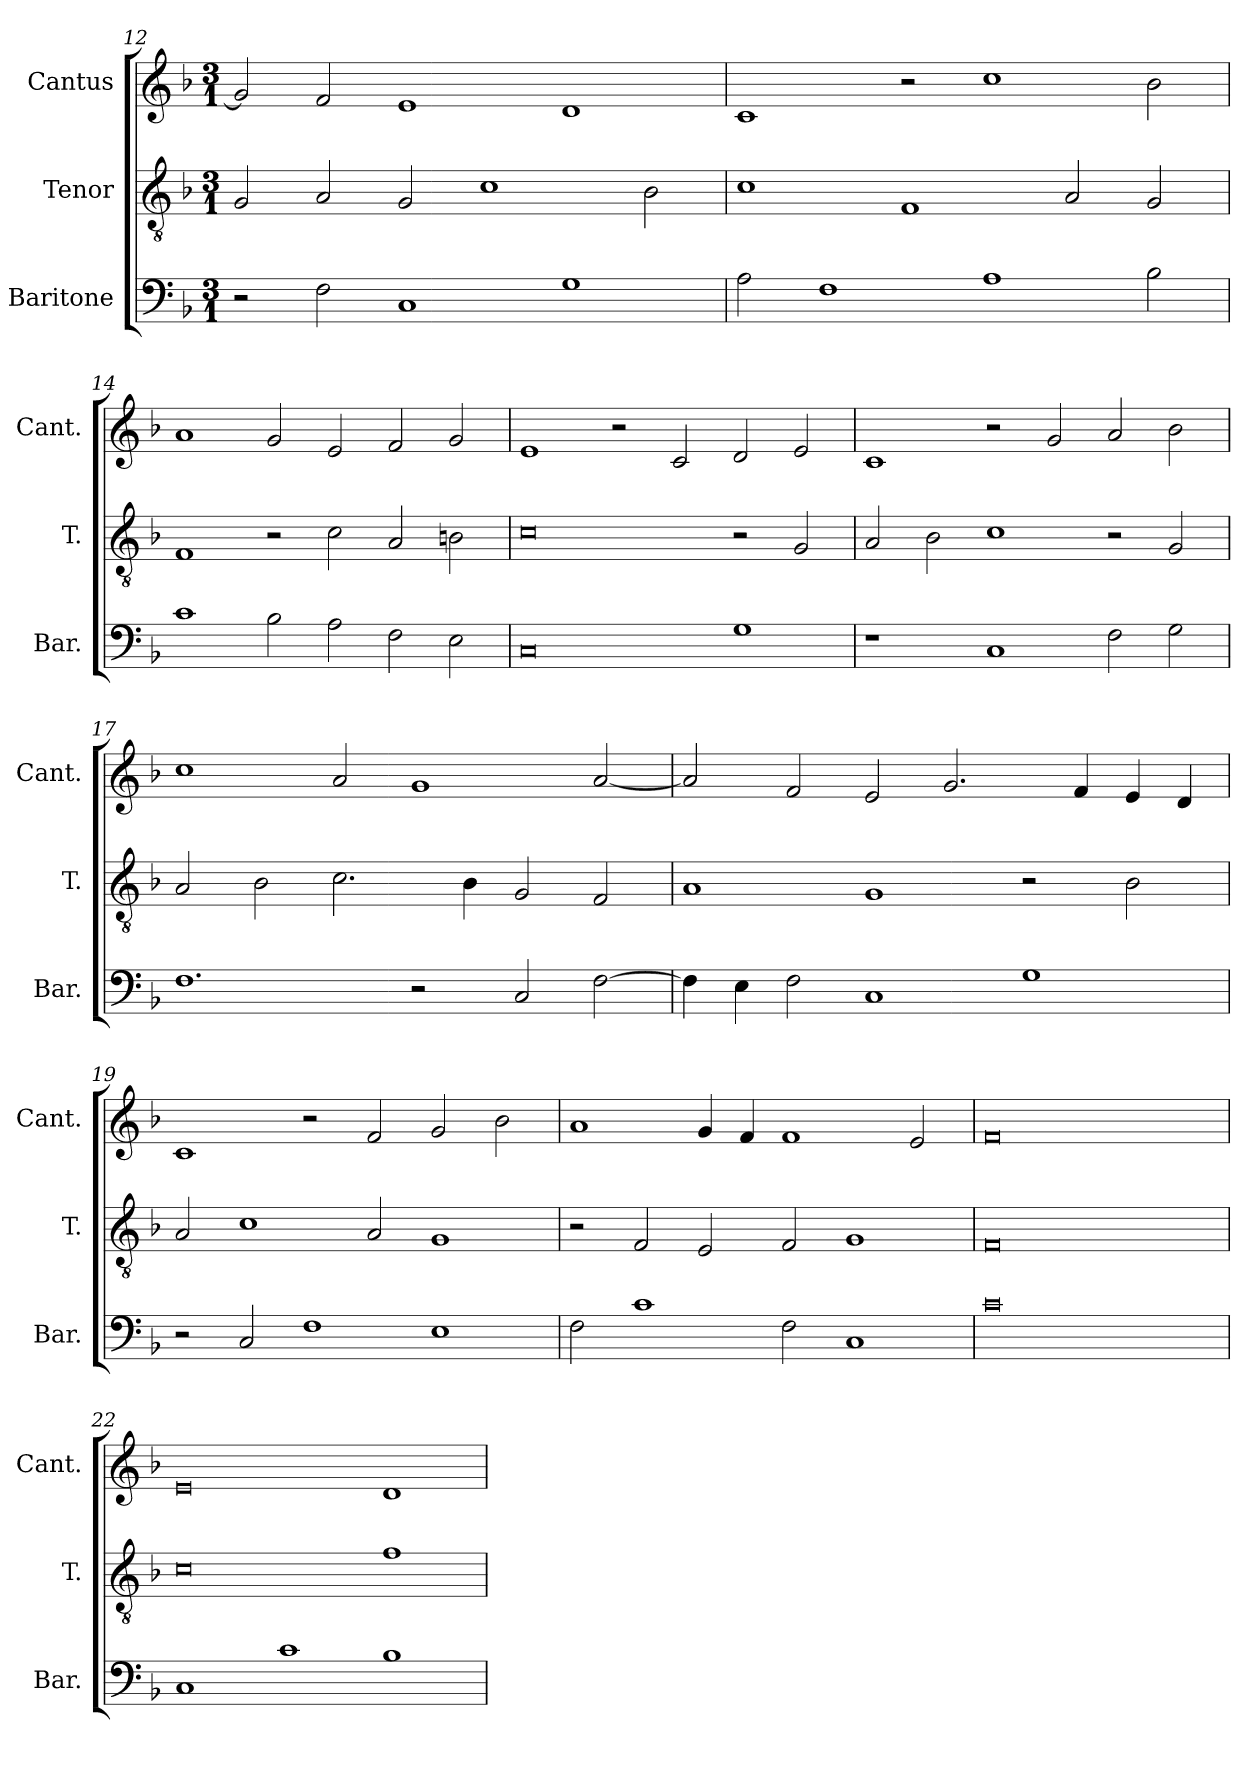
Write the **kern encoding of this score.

**kern	**kern	**kern
*part3	*part2	*part1
*staff3	*staff2	*staff1
*I"Baritone	*I"Tenor	*I"Cantus
*I'Bar.	*I'T.	*I'Cant.
*clefF4	*clefGv2	*clefG2
*	*ITrd7c12	*
*k[b-]	*k[b-]	*k[b-]
*F:	*F:	*F:
*M3/1	*M3/1	*M3/1
=12	=12	=12
2r	2GG/	2g/]
2F\	2AA/	2f/
1C/	2GG/	1e/
.	1C\	.
1G\	.	1d/
.	2BB-\	.
=13	=13	=13
2A\	1C\	1c/
1F\	.	.
.	1FF/	2r
1A\	.	1cc\
.	2AA/	.
2B-\	2GG/	2b-\
=14	=14	=14
1c\	1FF/	1a/
2B-\	2r	2g/
2A\	2C\	2e/
2F\	2AA/	2f/
2E\	2BBi\	2g/
=15	=15	=15
0C/	0C\	1e/
.	.	2r
.	.	2c/
1G\	2r	2d/
.	2GG/	2e/
=16	=16	=16
1r	2AA/	1c/
.	2BB-\	.
1C/	1C\	2r
.	.	2g/
2F\	2r	2a/
2G\	2GG/	2b-\
=17	=17	=17
1.F\	2AA/	1cc\
.	2BB-\	.
.	2.C\	2a/
2r	.	1g/
.	4BB-\	.
2C/	2GG/	.
[2F\	2FF/	[2a/
=18	=18	=18
4F\]	1AA/	2a/]
4E\	.	.
2F\	.	2f/
1C/	1GG/	2e/
.	.	2.g/
1G\	2r	.
.	.	4f/
.	2BB-\	4e/
.	.	4d/
=19	=19	=19
2r	2AA/	1c/
2C/	1C\	.
1F\	.	2r
.	2AA/	2f/
1E\	1GG/	2g/
.	.	2b-\
=20	=20	=20
2F\	2r	1a/
1c\	2FF/	.
.	2EE/	4g/
.	.	4f/
2F\	2FF/	1f/
1C/	1GG/	.
.	.	2e/
=21	=21	=21
0c\	0FF/	0f/
1ryy	1ryy	1ryy
=22	=22	=22
1C/	0C\	0e/
1c\	.	.
1B-\	1F\	1d/
=	=	=
*-	*-	*-
